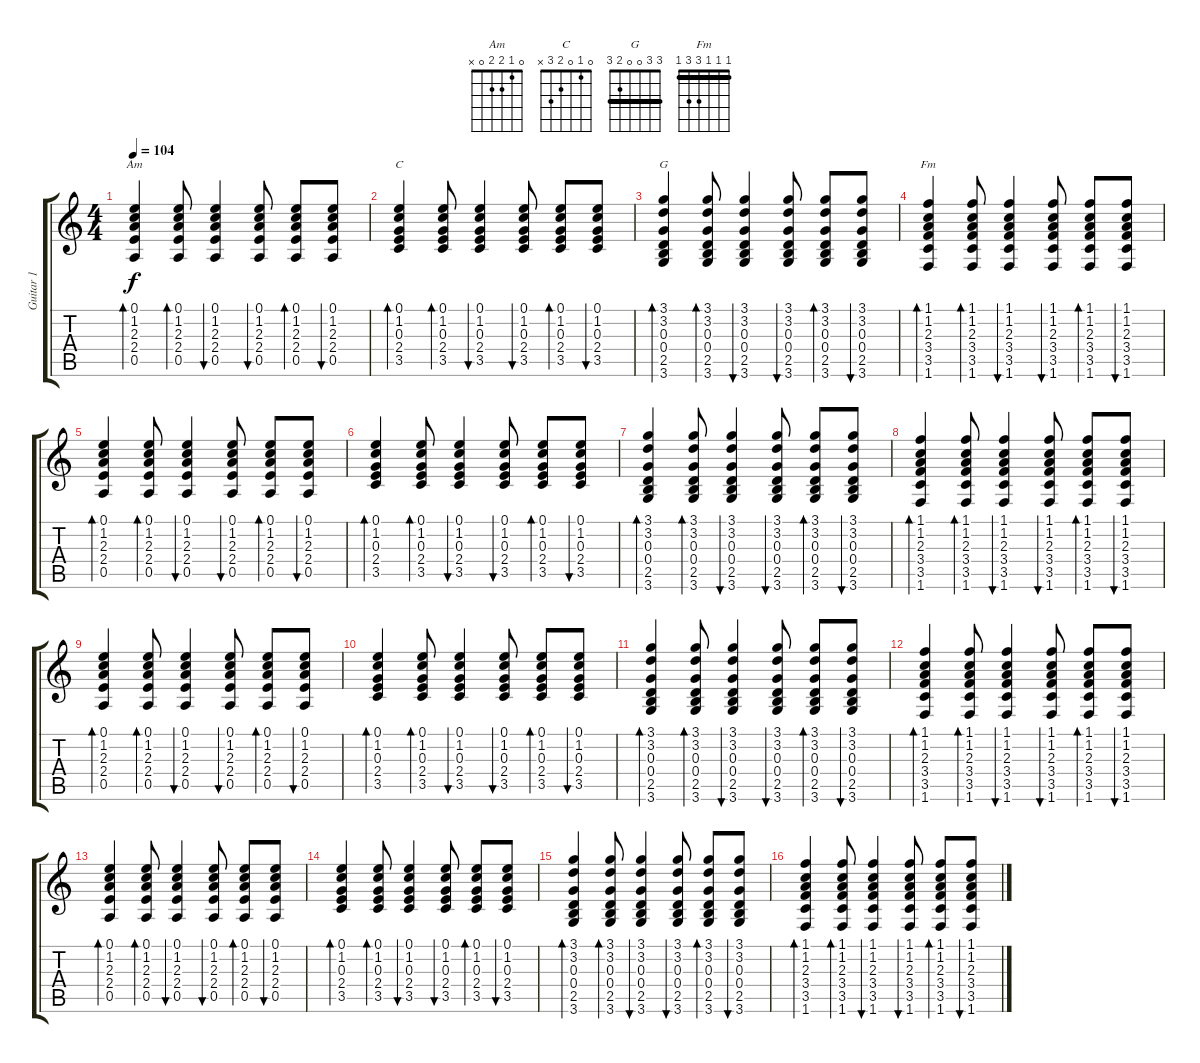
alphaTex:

\track ("Guitar 1" "Guitar 1") {instrument acousticguitarsteel}
\staff {score tabs}
\tuning (E4 B3 G3 D3 A2 E2) {hide}
\chord ("Am" 0 1 2 2 0 x)
\chord ("C" 0 1 0 2 3 x)
\chord ("G" 3 3 0 0 2 3) {barre 3}
\chord ("Fm" 1 1 1 3 3 1) {barre 1}
\ts (4 4)
\tempo 104
\clef g2
\ks c
(0.1 1.2 2.3 2.4 0.5).4{bd 60 ch "Am" dy f instrument acousticguitarsteel} (0.1 1.2 2.3 2.4 0.5).8{bd 60} (0.1 1.2 2.3 2.4 0.5).4{bu 60} (0.1 1.2 2.3 2.4 0.5).8{bu 60} (0.1 1.2 2.3 2.4 0.5).8{bd 60} (0.1 1.2 2.3 2.4 0.5).8{bu 60} |
(0.1 1.2 0.3 2.4 3.5).4{bd 60 ch "C"} (0.1 1.2 0.3 2.4 3.5).8{bd 60} (0.1 1.2 0.3 2.4 3.5).4{bu 60} (0.1 1.2 0.3 2.4 3.5).8{bu 60} (0.1 1.2 0.3 2.4 3.5).8{bd 60} (0.1 1.2 0.3 2.4 3.5).8{bu 60} |
(3.1 3.2 0.3 0.4 2.5 3.6).4{bd 60 ch "G"} (3.1 3.2 0.3 0.4 2.5 3.6).8{bd 60} (3.1 3.2 0.3 0.4 2.5 3.6).4{bu 60} (3.1 3.2 0.3 0.4 2.5 3.6).8{bu 60} (3.1 3.2 0.3 0.4 2.5 3.6).8{bd 60} (3.1 3.2 0.3 0.4 2.5 3.6).8{bu 60} |
(1.1 1.2 2.3 3.4 3.5 1.6).4{bd 60 ch "Fm"} (1.1 1.2 2.3 3.4 3.5 1.6).8{bd 60} (1.1 1.2 2.3 3.4 3.5 1.6).4{bu 60} (1.1 1.2 2.3 3.4 3.5 1.6).8{bu 60} (1.1 1.2 2.3 3.4 3.5 1.6).8{bd 60} (1.1 1.2 2.3 3.4 3.5 1.6).8{bu 60} |
(0.1 1.2 2.3 2.4 0.5).4{bd 60} (0.1 1.2 2.3 2.4 0.5).8{bd 60} (0.1 1.2 2.3 2.4 0.5).4{bu 60} (0.1 1.2 2.3 2.4 0.5).8{bu 60} (0.1 1.2 2.3 2.4 0.5).8{bd 60} (0.1 1.2 2.3 2.4 0.5).8{bu 60} |
(0.1 1.2 0.3 2.4 3.5).4{bd 60} (0.1 1.2 0.3 2.4 3.5).8{bd 60} (0.1 1.2 0.3 2.4 3.5).4{bu 60} (0.1 1.2 0.3 2.4 3.5).8{bu 60} (0.1 1.2 0.3 2.4 3.5).8{bd 60} (0.1 1.2 0.3 2.4 3.5).8{bu 60} |
(3.1 3.2 0.3 0.4 2.5 3.6).4{bd 60} (3.1 3.2 0.3 0.4 2.5 3.6).8{bd 60} (3.1 3.2 0.3 0.4 2.5 3.6).4{bu 60} (3.1 3.2 0.3 0.4 2.5 3.6).8{bu 60} (3.1 3.2 0.3 0.4 2.5 3.6).8{bd 60} (3.1 3.2 0.3 0.4 2.5 3.6).8{bu 60} |
(1.1 1.2 2.3 3.4 3.5 1.6).4{bd 60} (1.1 1.2 2.3 3.4 3.5 1.6).8{bd 60} (1.1 1.2 2.3 3.4 3.5 1.6).4{bu 60} (1.1 1.2 2.3 3.4 3.5 1.6).8{bu 60} (1.1 1.2 2.3 3.4 3.5 1.6).8{bd 60} (1.1 1.2 2.3 3.4 3.5 1.6).8{bu 60} |
(0.1 1.2 2.3 2.4 0.5).4{bd 60} (0.1 1.2 2.3 2.4 0.5).8{bd 60} (0.1 1.2 2.3 2.4 0.5).4{bu 60} (0.1 1.2 2.3 2.4 0.5).8{bu 60} (0.1 1.2 2.3 2.4 0.5).8{bd 60} (0.1 1.2 2.3 2.4 0.5).8{bu 60} |
(0.1 1.2 0.3 2.4 3.5).4{bd 60} (0.1 1.2 0.3 2.4 3.5).8{bd 60} (0.1 1.2 0.3 2.4 3.5).4{bu 60} (0.1 1.2 0.3 2.4 3.5).8{bu 60} (0.1 1.2 0.3 2.4 3.5).8{bd 60} (0.1 1.2 0.3 2.4 3.5).8{bu 60} |
(3.1 3.2 0.3 0.4 2.5 3.6).4{bd 60} (3.1 3.2 0.3 0.4 2.5 3.6).8{bd 60} (3.1 3.2 0.3 0.4 2.5 3.6).4{bu 60} (3.1 3.2 0.3 0.4 2.5 3.6).8{bu 60} (3.1 3.2 0.3 0.4 2.5 3.6).8{bd 60} (3.1 3.2 0.3 0.4 2.5 3.6).8{bu 60} |
(1.1 1.2 2.3 3.4 3.5 1.6).4{bd 60} (1.1 1.2 2.3 3.4 3.5 1.6).8{bd 60} (1.1 1.2 2.3 3.4 3.5 1.6).4{bu 60} (1.1 1.2 2.3 3.4 3.5 1.6).8{bu 60} (1.1 1.2 2.3 3.4 3.5 1.6).8{bd 60} (1.1 1.2 2.3 3.4 3.5 1.6).8{bu 60} |
(0.1 1.2 2.3 2.4 0.5).4{bd 60} (0.1 1.2 2.3 2.4 0.5).8{bd 60} (0.1 1.2 2.3 2.4 0.5).4{bu 60} (0.1 1.2 2.3 2.4 0.5).8{bu 60} (0.1 1.2 2.3 2.4 0.5).8{bd 60} (0.1 1.2 2.3 2.4 0.5).8{bu 60} |
(0.1 1.2 0.3 2.4 3.5).4{bd 60} (0.1 1.2 0.3 2.4 3.5).8{bd 60} (0.1 1.2 0.3 2.4 3.5).4{bu 60} (0.1 1.2 0.3 2.4 3.5).8{bu 60} (0.1 1.2 0.3 2.4 3.5).8{bd 60} (0.1 1.2 0.3 2.4 3.5).8{bu 60} |
(3.1 3.2 0.3 0.4 2.5 3.6).4{bd 60} (3.1 3.2 0.3 0.4 2.5 3.6).8{bd 60} (3.1 3.2 0.3 0.4 2.5 3.6).4{bu 60} (3.1 3.2 0.3 0.4 2.5 3.6).8{bu 60} (3.1 3.2 0.3 0.4 2.5 3.6).8{bd 60} (3.1 3.2 0.3 0.4 2.5 3.6).8{bu 60} |
(1.1 1.2 2.3 3.4 3.5 1.6).4{bd 60} (1.1 1.2 2.3 3.4 3.5 1.6).8{bd 60} (1.1 1.2 2.3 3.4 3.5 1.6).4{bu 60} (1.1 1.2 2.3 3.4 3.5 1.6).8{bu 60} (1.1 1.2 2.3 3.4 3.5 1.6).8{bd 60} (1.1 1.2 2.3 3.4 3.5 1.6).8{bu 60}
